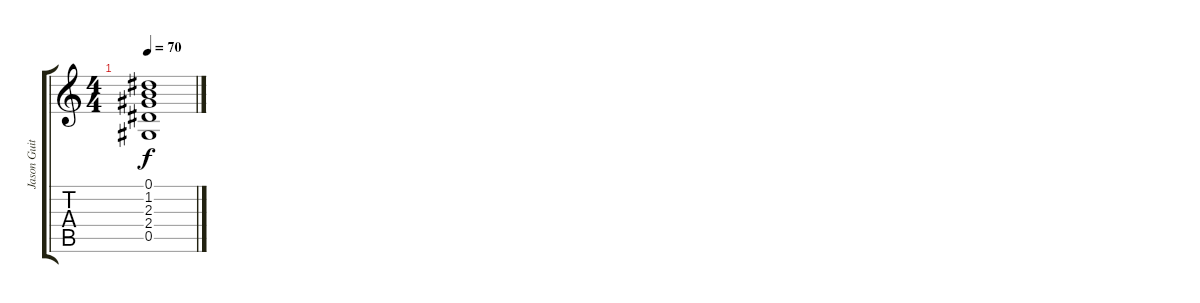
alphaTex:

\track ("Jason Guitar" "Jason Guit") {instrument electricguitarjazz}
\staff {score tabs}
\tuning (Eb4 Bb3 Gb3 Db3 Ab2 Eb2) {hide}
\ts (4 4)
\tempo 70
\clef g2
\ks c
(0.1 1.2 2.3 2.4 0.5).1{dy f}
